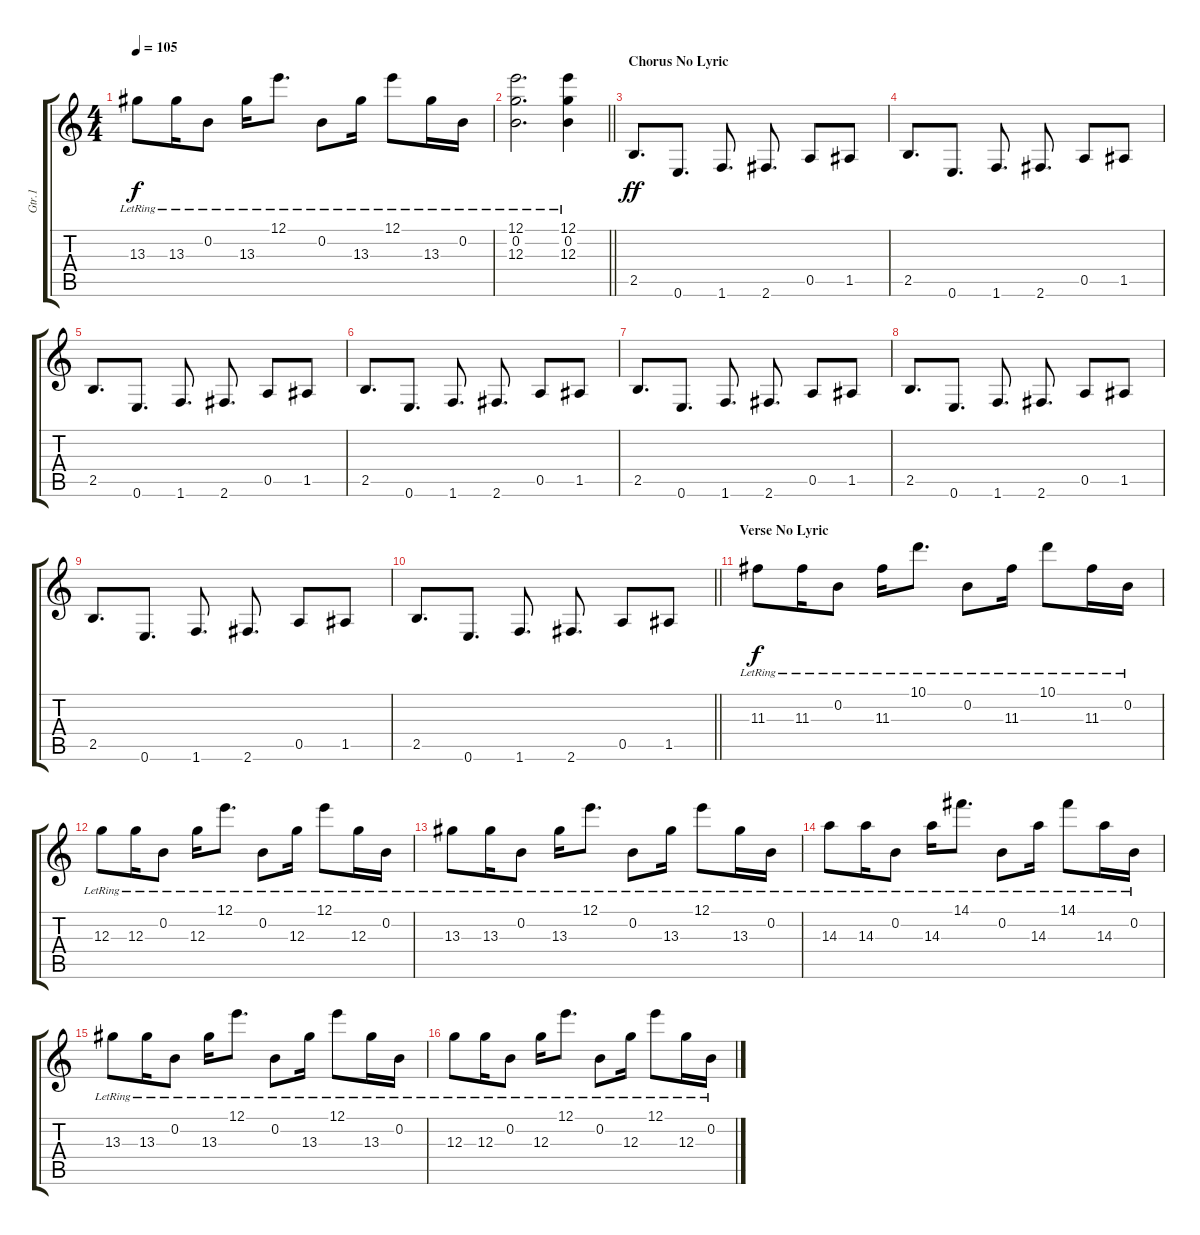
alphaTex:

\track ("Gtr.1" "Gtr.1") {instrument overdrivenguitar}
\staff {score tabs}
\tuning (E4 B3 G3 D3 A2 E2) {hide}
\ts (4 4)
\tempo 105
\clef g2
\ks c
13.3{lr}.8{dy f} 13.3{lr}.16 0.2{lr}.8 13.3{lr}.16 12.1{lr}.8{d} 0.2{lr}.8 13.3{lr}.16 12.1{lr}.8 13.3{lr}.16 0.2{lr}.16 |
\barLineRight lightlight
(12.1 0.2 12.3{lr}).2{d} (12.1 0.2 12.3{lr}).4 |
\section ("" "Chorus No Lyric")
2.5.8{d dy ff instrument distortionguitar} 0.6.8{d} 1.6.8{d} 2.6.8{d} 0.5.8 1.5.8 |
2.5.8{d} 0.6.8{d} 1.6.8{d} 2.6.8{d} 0.5.8 1.5.8 |
2.5.8{d} 0.6.8{d} 1.6.8{d} 2.6.8{d} 0.5.8 1.5.8 |
2.5.8{d} 0.6.8{d} 1.6.8{d} 2.6.8{d} 0.5.8 1.5.8 |
2.5.8{d} 0.6.8{d} 1.6.8{d} 2.6.8{d} 0.5.8 1.5.8 |
2.5.8{d} 0.6.8{d} 1.6.8{d} 2.6.8{d} 0.5.8 1.5.8 |
2.5.8{d} 0.6.8{d} 1.6.8{d} 2.6.8{d} 0.5.8 1.5.8 |
\barLineRight lightlight
2.5.8{d} 0.6.8{d} 1.6.8{d} 2.6.8{d} 0.5.8 1.5.8 |
\section ("" "Verse No Lyric")
11.3{lr}.8{dy f volume 4 instrument overdrivenguitar} 11.3{lr}.16 0.2{lr}.8 11.3{lr}.16 10.1{lr}.8{d} 0.2{lr}.8 11.3{lr}.16 10.1{lr}.8 11.3{lr}.16 0.2{lr}.16 |
12.3{lr}.8 12.3{lr}.16 0.2{lr}.8 12.3{lr}.16 12.1{lr}.8{d} 0.2{lr}.8 12.3{lr}.16 12.1{lr}.8 12.3{lr}.16 0.2{lr}.16 |
13.3{lr}.8 13.3{lr}.16 0.2{lr}.8 13.3{lr}.16 12.1{lr}.8{d} 0.2{lr}.8 13.3{lr}.16 12.1{lr}.8 13.3{lr}.16 0.2{lr}.16 |
14.3{lr}.8 14.3{lr}.16 0.2{lr}.8 14.3{lr}.16 14.1{lr}.8{d} 0.2{lr}.8 14.3{lr}.16 14.1{lr}.8 14.3{lr}.16 0.2{lr}.16 |
13.3{lr}.8{volume 9} 13.3{lr}.16 0.2{lr}.8 13.3{lr}.16 12.1{lr}.8{d} 0.2{lr}.8 13.3{lr}.16 12.1{lr}.8 13.3{lr}.16 0.2{lr}.16 |
12.3{lr}.8 12.3{lr}.16 0.2{lr}.8 12.3{lr}.16 12.1{lr}.8{d} 0.2{lr}.8 12.3{lr}.16 12.1{lr}.8 12.3{lr}.16 0.2{lr}.16
